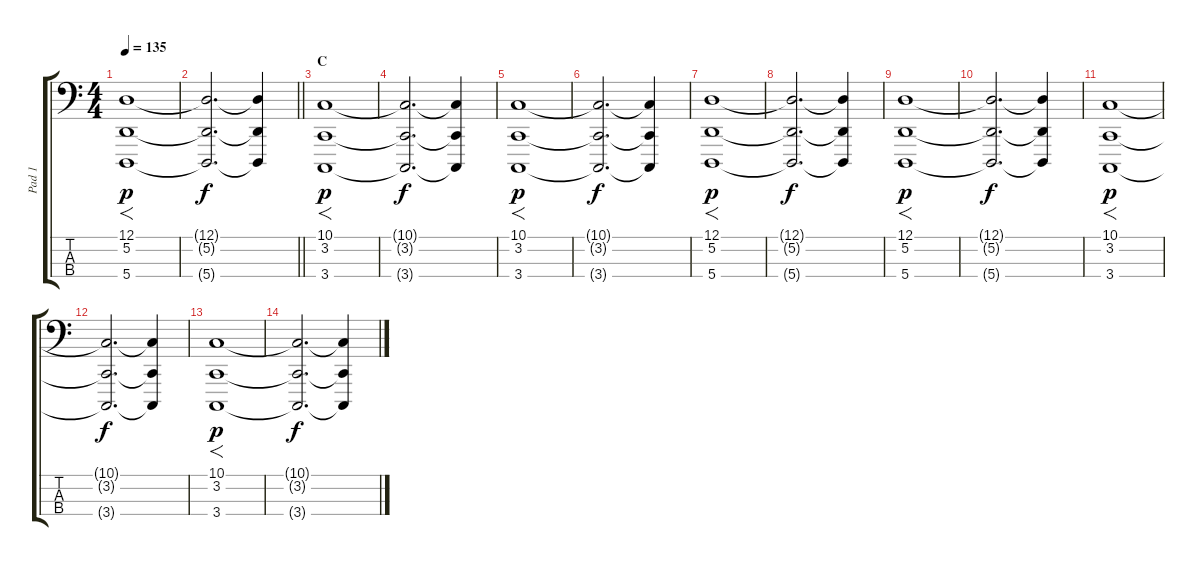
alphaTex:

\track ("Pad 1" "Pad 1") {instrument pad7halo}
\staff {score tabs}
\tuning (D2 A1 E1 A0) {hide}
\ts (4 4)
\tempo 135
\clef f4
\ks c
(12.1 5.2 5.4).1{f dy p volume 13} |
\barLineRight lightlight
(12.1{t} 5.2{t} 5.4{t}).2{d dy f} (12.1{t} 5.2{t} 5.4{t}).4{volume 0} |
\section ("" "C")
(10.1 3.2 3.4).1{f dy p volume 13} |
(10.1{t} 3.2{t} 3.4{t}).2{d dy f} (10.1{t} 3.2{t} 3.4{t}).4{volume 0} |
(10.1 3.2 3.4).1{f dy p volume 13} |
(10.1{t} 3.2{t} 3.4{t}).2{d dy f} (10.1{t} 3.2{t} 3.4{t}).4{volume 0} |
(12.1 5.2 5.4).1{f dy p volume 13} |
(12.1{t} 5.2{t} 5.4{t}).2{d dy f} (12.1{t} 5.2{t} 5.4{t}).4{volume 0} |
(12.1 5.2 5.4).1{f dy p volume 13} |
(12.1{t} 5.2{t} 5.4{t}).2{d dy f} (12.1{t} 5.2{t} 5.4{t}).4{volume 0} |
(10.1 3.2 3.4).1{f dy p volume 13} |
(10.1{t} 3.2{t} 3.4{t}).2{d dy f} (10.1{t} 3.2{t} 3.4{t}).4{volume 0} |
(10.1 3.2 3.4).1{f dy p volume 13} |
(10.1{t} 3.2{t} 3.4{t}).2{d dy f} (10.1{t} 3.2{t} 3.4{t}).4{volume 0}
